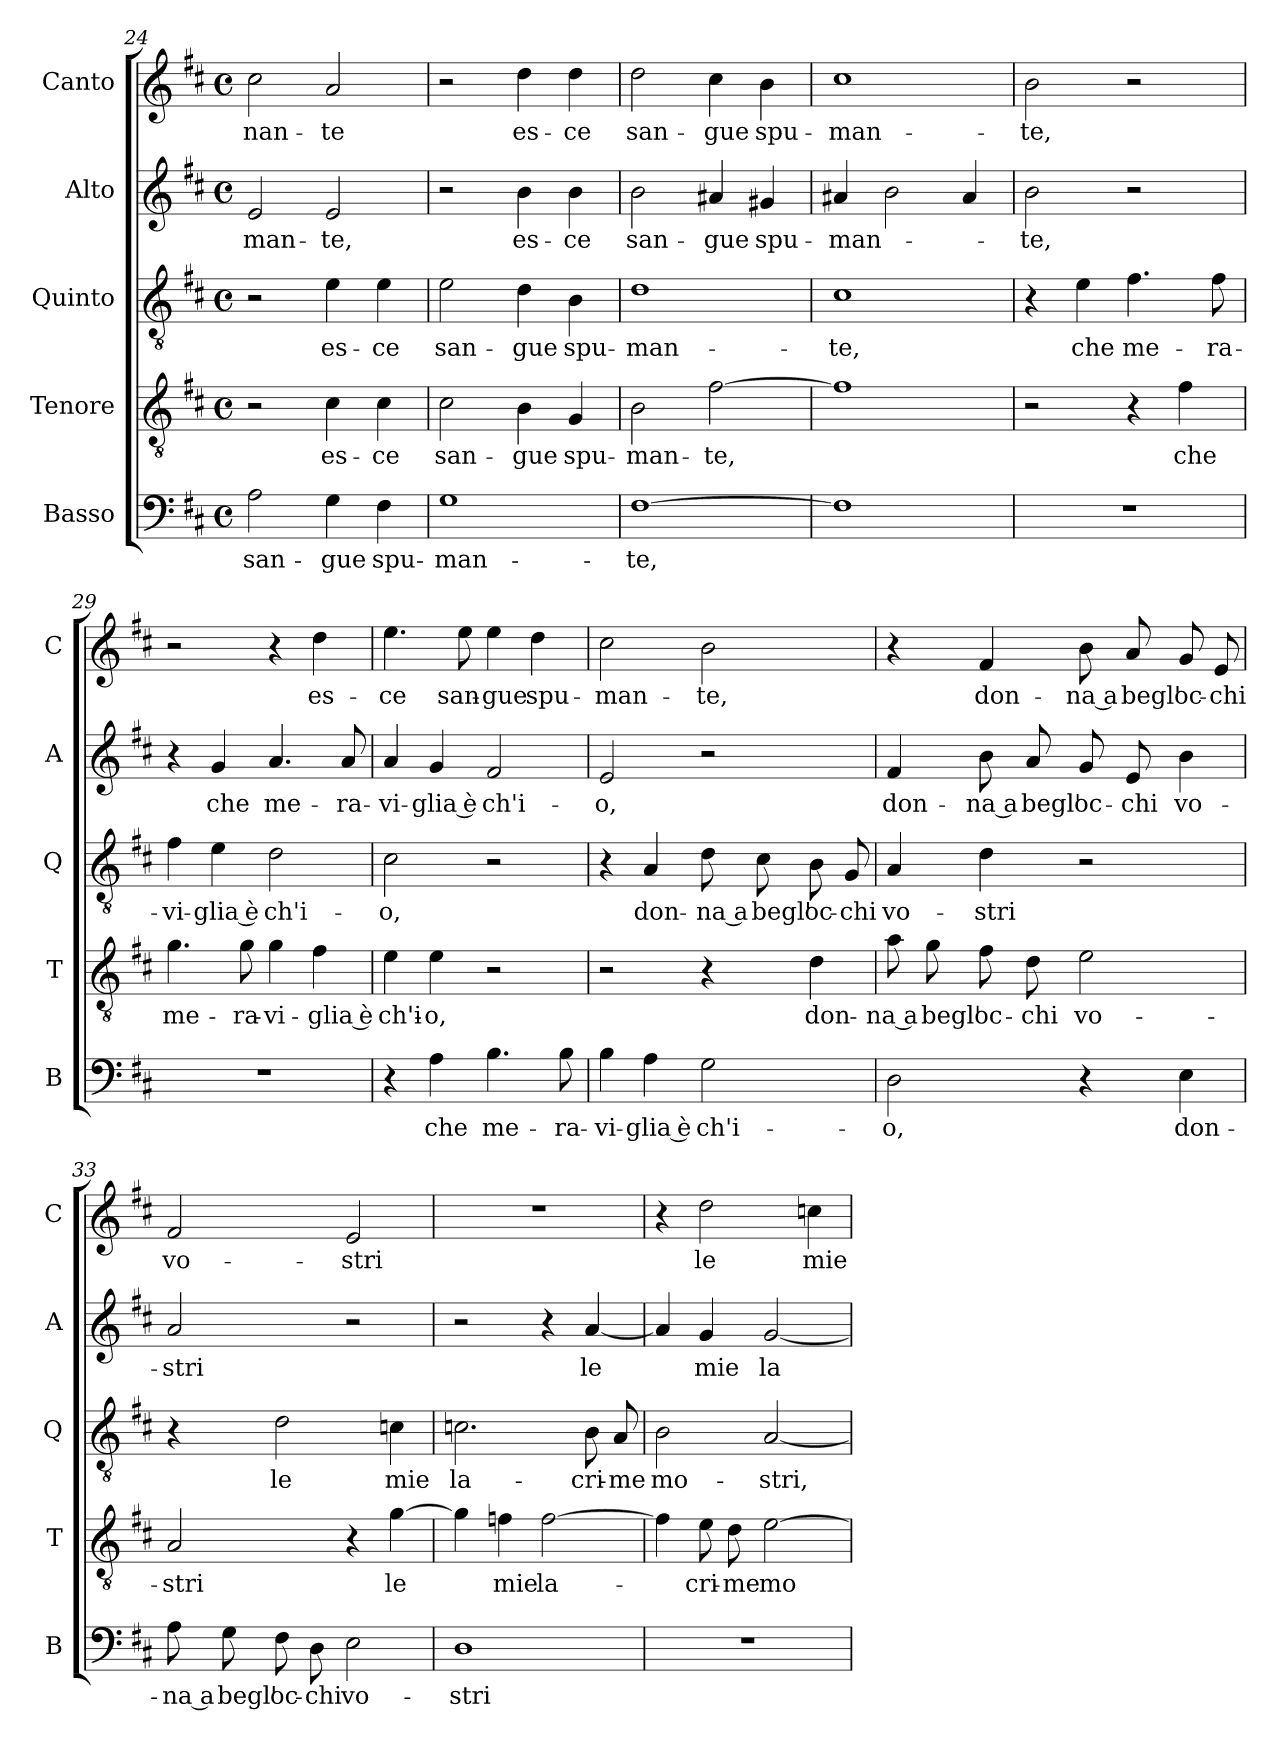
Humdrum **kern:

**kern	**text	**kern	**text	**kern	**text	**kern	**text	**kern	**text
*part5	*part5	*part4	*part4	*part3	*part3	*part2	*part2	*part1	*part1
*staff5	*staff5	*staff4	*staff4	*staff3	*staff3	*staff2	*staff2	*staff1	*staff1
*I"Basso	*	*I"Tenore	*	*I"Quinto	*	*I"Alto	*	*I"Canto	*
*I'B	*	*I'T	*	*I'Q	*	*I'A	*	*I'C	*
!!LO:LB:g=z
*clefF4	*	*clefGv2	*	*clefGv2	*	*clefG2	*	*clefG2	*
*k[f#c#]	*	*k[f#c#]	*	*k[f#c#]	*	*k[f#c#]	*	*k[f#c#]	*
*D:	*	*D:	*	*D:	*	*D:	*	*D:	*
*M4/4	*	*M4/4	*	*M4/4	*	*M4/4	*	*M4/4	*
*met(c)	*	*met(c)	*	*met(c)	*	*met(c)	*	*met(c)	*
=24	=24	=24	=24	=24	=24	=24	=24	=24	=24
!	!LO:LY:b	!	!	!	!	!	!LO:LY:b	!	!LO:LY:b
2A\	san-	2r	.	2r	.	2e/	-man-	2cc#\	-nan-
!	!LO:LY:b	!	!LO:LY:b	!	!LO:LY:b	!	!LO:LY:b	!	!LO:LY:b
4G\	-gue	4c#\	es-	4e\	es-	2e/	-te,	2a/	-te
!	!LO:LY:b	!	!LO:LY:b	!	!LO:LY:b	!	!	!	!
4F#\	spu-	4c#\	-ce	4e\	-ce	.	.	.	.
=25	=25	=25	=25	=25	=25	=25	=25	=25	=25
!	!LO:LY:b	!	!LO:LY:b	!	!LO:LY:b	!	!	!	!
1G	-man-	2c#\	san-	2e\	san-	2r	.	2r	.
!	!	!	!LO:LY:b	!	!LO:LY:b	!	!LO:LY:b	!	!LO:LY:b
.	.	4B\	-gue	4d\	-gue	4b\	es-	4dd\	es-
!	!	!	!LO:LY:b	!	!LO:LY:b	!	!LO:LY:b	!	!LO:LY:b
.	.	4G/	spu-	4B\	spu-	4b\	-ce	4dd\	-ce
=26	=26	=26	=26	=26	=26	=26	=26	=26	=26
!	!LO:LY:b	!	!LO:LY:b	!	!LO:LY:b	!	!LO:LY:b	!	!LO:LY:b
[1F#	-te,	2B\	-man-	1d	-man-	2b\	san-	2dd\	san-
!	!	!	!LO:LY:b	!	!	!	!LO:LY:b	!	!LO:LY:b
.	.	[2f#\	-te,	.	.	4a#X/	-gue	4cc#\	-gue
!	!	!	!	!	!	!	!LO:LY:b	!	!LO:LY:b
.	.	.	.	.	.	4g#X/	spu-	4b\	spu-
=27	=27	=27	=27	=27	=27	=27	=27	=27	=27
!	!	!	!	!	!LO:LY:b	!	!LO:LY:b	!	!LO:LY:b
1F#]	.	1f#]	.	1c#	-te,	4a#X/	-man-	1cc#	-man-
.	.	.	.	.	.	2b\	.	.	.
.	.	.	.	.	.	4a#/	.	.	.
=28	=28	=28	=28	=28	=28	=28	=28	=28	=28
!	!	!	!	!	!	!	!LO:LY:b	!	!LO:LY:b
1r	.	2r	.	4r	.	2b\	-te,	2b\	-te,
!	!	!	!	!	!LO:LY:b	!	!	!	!
.	.	.	.	4e\	che	.	.	.	.
!	!	!	!	!	!LO:LY:b	!	!	!	!
.	.	4r	.	4.f#\	me-	2r	.	2r	.
!	!	!	!LO:LY:b	!	!	!	!	!	!
.	.	4f#\	che	.	.	.	.	.	.
!	!	!	!	!	!LO:LY:b	!	!	!	!
.	.	.	.	8f#\	-ra-	.	.	.	.
!!LO:PB:g=z
=29	=29	=29	=29	=29	=29	=29	=29	=29	=29
!	!	!	!LO:LY:b	!	!LO:LY:b	!	!	!	!
1r	.	4.g\	me-	4f#\	-vi-	4r	.	2r	.
!	!	!	!	!	!LO:LY:b	!	!LO:LY:b	!	!
.	.	.	.	4e\	-glia è	4g/	che	.	.
!	!	!	!LO:LY:b	!	!	!	!	!	!
.	.	8g\	-ra-	.	.	.	.	.	.
!	!	!	!LO:LY:b	!	!LO:LY:b	!	!LO:LY:b	!	!
.	.	4g\	-vi-	2d\	ch'i-	4.a/	me-	4r	.
!	!	!	!LO:LY:b	!	!	!	!	!	!LO:LY:b
.	.	4f#\	-glia è	.	.	.	.	4dd\	es-
!	!	!	!	!	!	!	!LO:LY:b	!	!
.	.	.	.	.	.	8a/	-ra-	.	.
=30	=30	=30	=30	=30	=30	=30	=30	=30	=30
!	!	!	!LO:LY:b	!	!LO:LY:b	!	!LO:LY:b	!	!LO:LY:b
4r	.	4e\	ch'i-	2c#\	-o,	4a/	-vi-	4.ee\	-ce
!	!LO:LY:b	!	!LO:LY:b	!	!	!	!LO:LY:b	!	!
4A\	che	4e\	-o,	.	.	4g/	-glia è	.	.
!	!	!	!	!	!	!	!	!	!LO:LY:b
.	.	.	.	.	.	.	.	8ee\	san-
!	!LO:LY:b	!	!	!	!	!	!LO:LY:b	!	!LO:LY:b
4.B\	me-	2r	.	2r	.	2f#/	ch'i-	4ee\	-gue
!	!	!	!	!	!	!	!	!	!LO:LY:b
.	.	.	.	.	.	.	.	4dd\	spu-
!	!LO:LY:b	!	!	!	!	!	!	!	!
8B\	-ra-	.	.	.	.	.	.	.	.
=31	=31	=31	=31	=31	=31	=31	=31	=31	=31
!	!LO:LY:b	!	!	!	!	!	!LO:LY:b	!	!LO:LY:b
4B\	-vi-	2r	.	4r	.	2e/	-o,	2cc#\	-man-
!	!LO:LY:b	!	!	!	!LO:LY:b	!	!	!	!
4A\	-glia è	.	.	4A/	don-	.	.	.	.
!	!LO:LY:b	!	!	!	!LO:LY:b	!	!	!	!LO:LY:b
2G\	ch'i-	4r	.	8d\	-na a	2r	.	2b\	-te,
!	!	!	!	!	!LO:LY:b	!	!	!	!
.	.	.	.	8c#\	begl'	.	.	.	.
!	!	!	!LO:LY:b	!	!LO:LY:b	!	!	!	!
.	.	4d\	don-	8B\	oc-	.	.	.	.
!	!	!	!	!	!LO:LY:b	!	!	!	!
.	.	.	.	8G/	-chi	.	.	.	.
=32	=32	=32	=32	=32	=32	=32	=32	=32	=32
!	!LO:LY:b	!	!LO:LY:b	!	!LO:LY:b	!	!LO:LY:b	!	!
2D\	-o,	8a\	-na a	4A/	vo-	4f#/	don-	4r	.
!	!	!	!LO:LY:b	!	!	!	!	!	!
.	.	8g\	begl'	.	.	.	.	.	.
!	!	!	!LO:LY:b	!	!LO:LY:b	!	!LO:LY:b	!	!LO:LY:b
.	.	8f#\	oc-	4d\	-stri	8b\	-na a	4f#/	don-
!	!	!	!LO:LY:b	!	!	!	!LO:LY:b	!	!
.	.	8d\	-chi	.	.	8a/	begl'	.	.
!	!	!	!LO:LY:b	!	!	!	!LO:LY:b	!	!LO:LY:b
4r	.	2e\	vo-	2r	.	8g/	oc-	8b\	-na a
!	!	!	!	!	!	!	!LO:LY:b	!	!LO:LY:b
.	.	.	.	.	.	8e/	-chi	8a/	begl'
!	!LO:LY:b	!	!	!	!	!	!LO:LY:b	!	!LO:LY:b
4E\	don-	.	.	.	.	4b\	vo-	8g/	oc-
!	!	!	!	!	!	!	!	!	!LO:LY:b
.	.	.	.	.	.	.	.	8e/	-chi
=33	=33	=33	=33	=33	=33	=33	=33	=33	=33
!	!LO:LY:b	!	!LO:LY:b	!	!	!	!LO:LY:b	!	!LO:LY:b
8A\	-na a	2A/	-stri	4r	.	2a/	-stri	2f#/	vo-
!	!LO:LY:b	!	!	!	!	!	!	!	!
8G\	begl'	.	.	.	.	.	.	.	.
!	!LO:LY:b	!	!	!	!LO:LY:b	!	!	!	!
8F#\	oc-	.	.	2d\	le	.	.	.	.
!	!LO:LY:b	!	!	!	!	!	!	!	!
8D\	-chi	.	.	.	.	.	.	.	.
!	!LO:LY:b	!	!	!	!	!	!	!	!LO:LY:b
2E\	vo-	4r	.	.	.	2r	.	2e/	-stri
!	!	!	!LO:LY:b	!	!LO:LY:b	!	!	!	!
.	.	[4g\	le	4cn\	mie	.	.	.	.
!!LO:LB:g=z
=34	=34	=34	=34	=34	=34	=34	=34	=34	=34
!	!LO:LY:b	!	!	!	!LO:LY:b	!	!	!	!
1D	-stri	4g\]	.	2.cn\	la-	2r	.	1r	.
!	!	!	!LO:LY:b	!	!	!	!	!	!
.	.	4fn\	mie	.	.	.	.	.	.
!	!	!	!LO:LY:b	!	!	!	!	!	!
.	.	[2f\	la-	.	.	4r	.	.	.
!	!	!	!	!	!LO:LY:b	!	!LO:LY:b	!	!
.	.	.	.	8B\	-cri-	[4a/	le	.	.
!	!	!	!	!	!LO:LY:b	!	!	!	!
.	.	.	.	8A/	-me	.	.	.	.
=35	=35	=35	=35	=35	=35	=35	=35	=35	=35
!	!	!	!	!	!LO:LY:b	!	!	!	!
1r	.	4f\]	.	2B\	mo-	4a/]	.	4r	.
!	!	!	!LO:LY:b	!	!	!	!LO:LY:b	!	!LO:LY:b
.	.	8e\	-cri-	.	.	4g/	mie	2dd\	le
!	!	!	!LO:LY:b	!	!	!	!	!	!
.	.	8d\	-me	.	.	.	.	.	.
!	!	!	!LO:LY:b	!	!LO:LY:b	!	!LO:LY:b	!	!
.	.	[2e\	mo-	[2A/	-stri,	[2g/	la-	.	.
!	!	!	!	!	!	!	!	!	!LO:LY:b
.	.	.	.	.	.	.	.	4ccn\	mie
=	=	=	=	=	=	=	=	=	=
*-	*-	*-	*-	*-	*-	*-	*-	*-	*-
